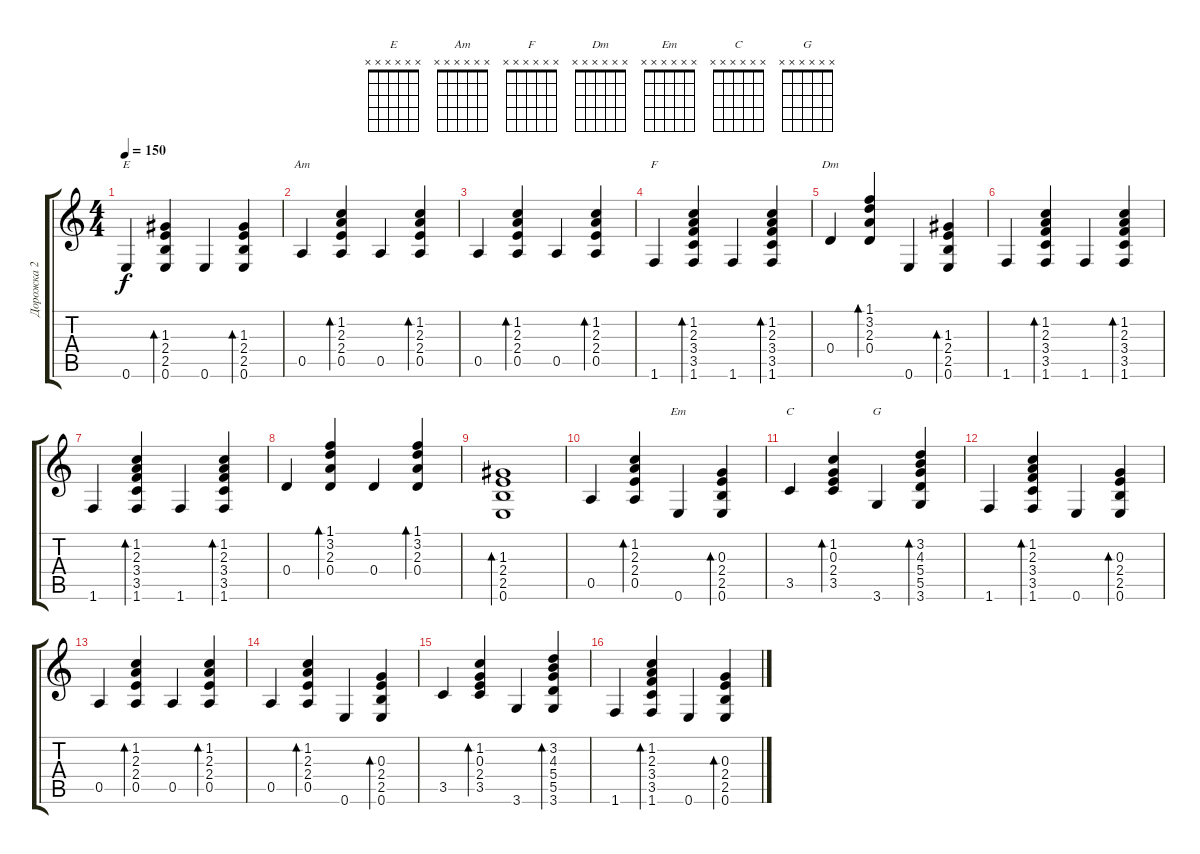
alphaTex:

\track ("Дорожка 2" "Дорожка 2") {instrument acousticguitarsteel}
\staff {score tabs}
\tuning (E4 B3 G3 D3 A2 E2) {hide}
\chord ("E" x x x x x x)
\chord ("Am" x x x x x x)
\chord ("F" x x x x x x)
\chord ("Dm" x x x x x x)
\chord ("Em" x x x x x x)
\chord ("C" x x x x x x)
\chord ("G" x x x x x x)
\ts (4 4)
\tempo 150
\clef g2
\ks c
0.6.4{ch "E" dy f} (1.3 2.4 2.5 0.6).4{bd 60} 0.6.4 (1.3 2.4 2.5 0.6).4{bd 60} |
0.5.4{ch "Am"} (1.2 2.3 2.4 0.5).4{bd 60} 0.5.4 (1.2 2.3 2.4 0.5).4{bd 60} |
0.5.4 (1.2 2.3 2.4 0.5).4{bd 60} 0.5.4 (1.2 2.3 2.4 0.5).4{bd 60} |
1.6.4{ch "F"} (1.2 2.3 3.4 3.5 1.6).4{bd 60} 1.6.4 (1.2 2.3 3.4 3.5 1.6).4{bd 60} |
0.4.4{ch "Dm"} (1.1 3.2 2.3 0.4).4{bd 60} 0.6.4 (1.3 2.4 2.5 0.6).4{bd 60} |
1.6.4 (1.2 2.3 3.4 3.5 1.6).4{bd 60} 1.6.4 (1.2 2.3 3.4 3.5 1.6).4{bd 60} |
1.6.4 (1.2 2.3 3.4 3.5 1.6).4{bd 60} 1.6.4 (1.2 2.3 3.4 3.5 1.6).4{bd 60} |
0.4.4 (1.1 3.2 2.3 0.4).4{bd 60} 0.4.4 (1.1 3.2 2.3 0.4).4{bd 60} |
(1.3 2.4 2.5 0.6).1{bd 60} |
0.5.4 (1.2 2.3 2.4 0.5).4{bd 60} 0.6.4{ch "Em"} (0.3 2.4 2.5 0.6).4{bd 60} |
3.5.4{ch "C"} (1.2 0.3 2.4 3.5).4{bd 60} 3.6.4{ch "G"} (3.2 4.3 5.4 5.5 3.6).4{bd 60} |
1.6.4 (1.2 2.3 3.4 3.5 1.6).4{bd 60} 0.6.4 (0.3 2.4 2.5 0.6).4{bd 60} |
0.5.4 (1.2 2.3 2.4 0.5).4{bd 60} 0.5.4 (1.2 2.3 2.4 0.5).4{bd 60} |
0.5.4 (1.2 2.3 2.4 0.5).4{bd 60} 0.6.4 (0.3 2.4 2.5 0.6).4{bd 60} |
3.5.4 (1.2 0.3 2.4 3.5).4{bd 60} 3.6.4 (3.2 4.3 5.4 5.5 3.6).4{bd 60} |
1.6.4 (1.2 2.3 3.4 3.5 1.6).4{bd 60} 0.6.4 (0.3 2.4 2.5 0.6).4{bd 60}
